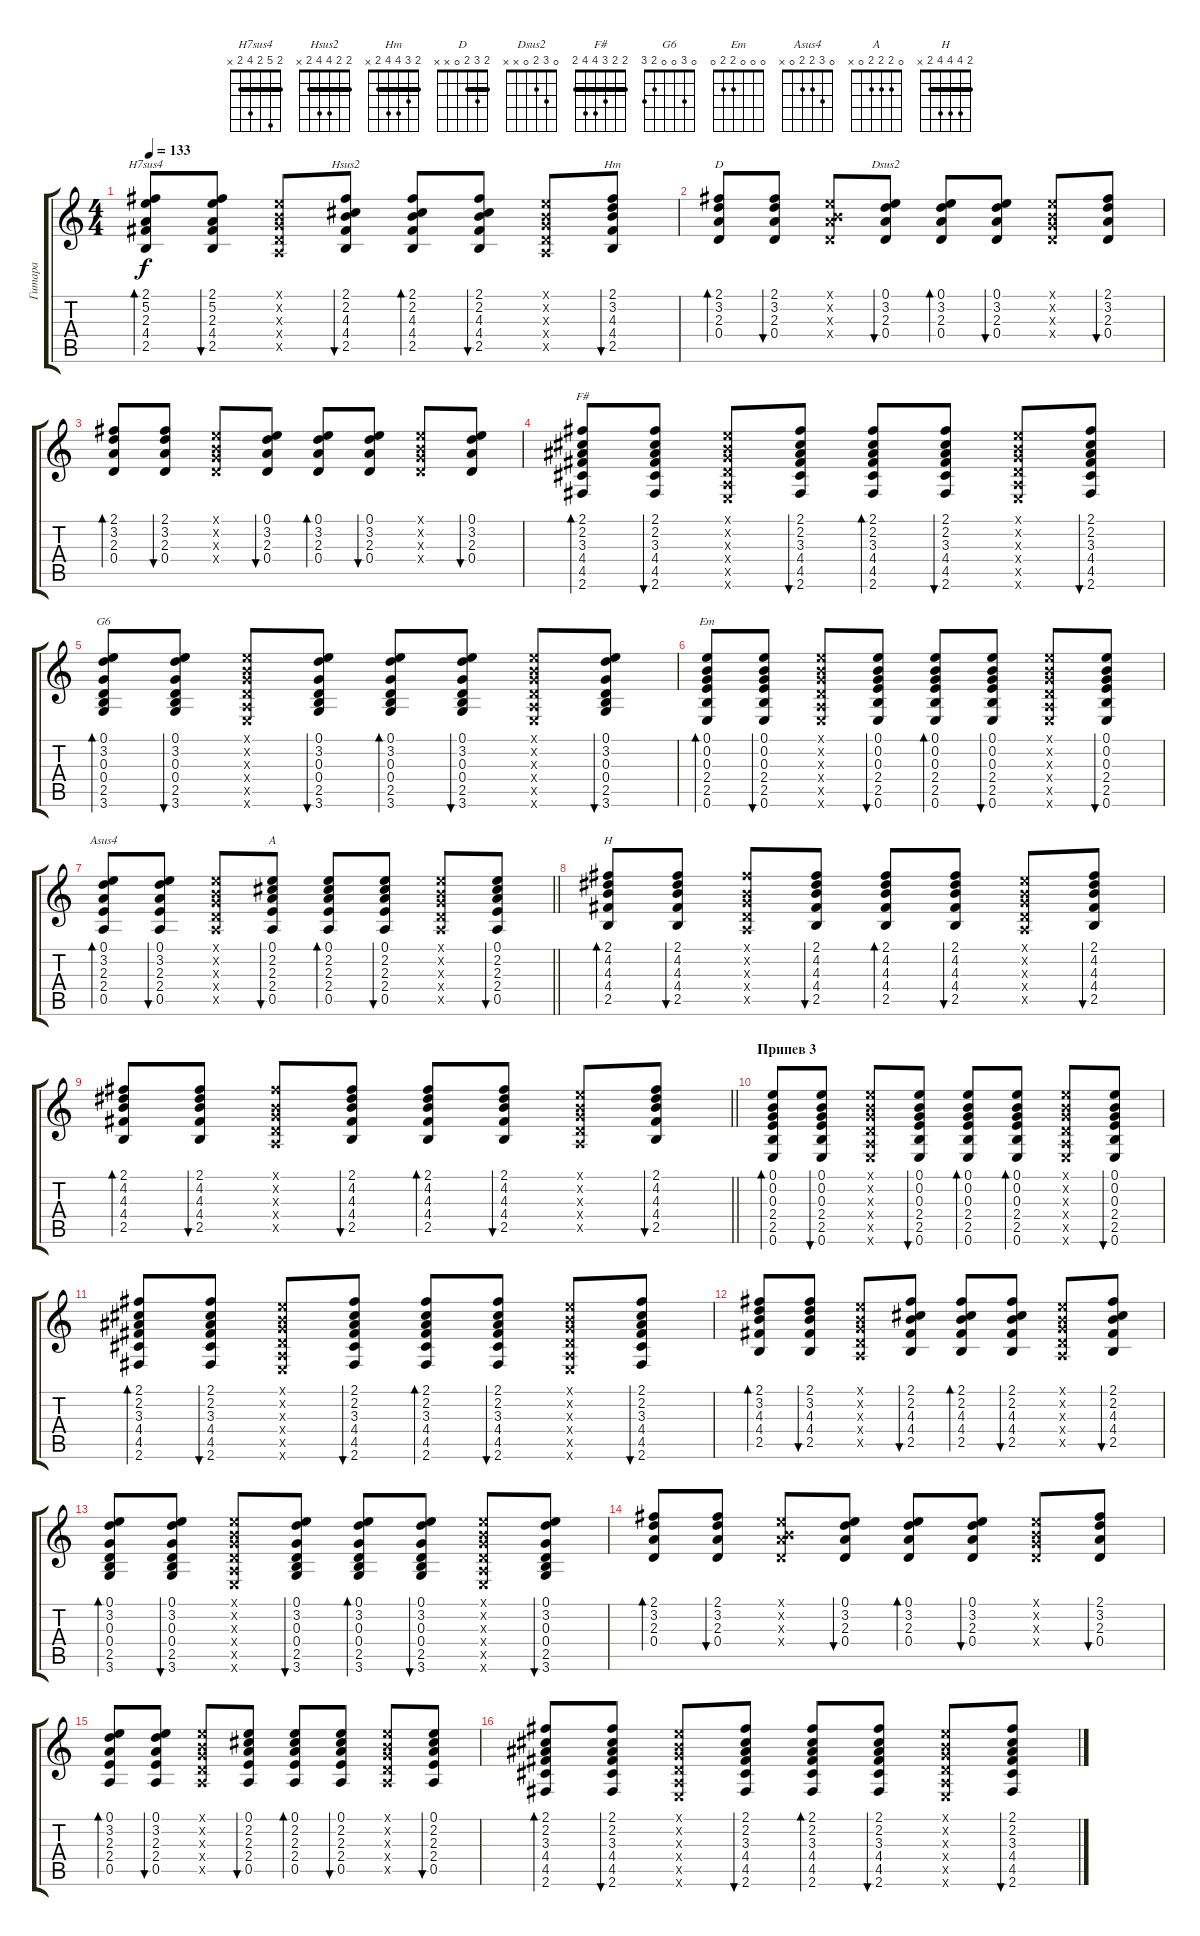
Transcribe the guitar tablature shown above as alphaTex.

\track ("Гитара" "Гитара") {instrument acousticguitarsteel}
\staff {score tabs}
\tuning (E4 B3 G3 D3 A2 E2) {hide}
\chord ("H7sus4" 2 5 2 4 2 x) {barre 2}
\chord ("Hsus2" 2 2 4 4 2 x) {barre 2}
\chord ("Hm" 2 3 4 4 2 x) {barre 2}
\chord ("D" 2 3 2 0 x x) {barre 2}
\chord ("Dsus2" 0 3 2 0 x x)
\chord ("F#" 2 2 3 4 4 2) {barre 2}
\chord ("G6" 0 3 0 0 2 3)
\chord ("Em" 0 0 0 2 2 0)
\chord ("Asus4" 0 3 2 2 0 x)
\chord ("A" 0 2 2 2 0 x)
\chord ("H" 2 4 4 4 2 x) {barre 2}
\ts (4 4)
\tempo 133
\clef g2
\ks c
(2.1 5.2 2.3 4.4 2.5).8{bd 60 ch "H7sus4" dy f} (2.1 5.2 2.3 4.4 2.5).8{bu 60} (0.1{x} 0.2{x} 0.3{x} 0.4{x} 0.5{x}).8 (2.1 2.2 4.3 4.4 2.5).8{bu 60 ch "Hsus2"} (2.1 2.2 4.3 4.4 2.5).8{bd 60} (2.1 2.2 4.3 4.4 2.5).8{bu 60} (0.1{x} 0.2{x} 0.3{x} 0.4{x} 0.5{x}).8 (2.1 3.2 4.3 4.4 2.5).8{bu 60 ch "Hm"} |
(2.1 3.2 2.3 0.4).8{bd 60 ch "D"} (2.1 3.2 2.3 0.4).8{bu 60} (0.1{x} 0.2{x} 2.3{x} 0.4{x}).8 (0.1 3.2 2.3 0.4).8{bu 60 ch "Dsus2"} (0.1 3.2 2.3 0.4).8{bd 60} (0.1 3.2 2.3 0.4).8{bu 60} (0.1{x} 0.2{x} 0.3{x} 0.4{x}).8 (2.1 3.2 2.3 0.4).8{bu 60} |
(2.1 3.2 2.3 0.4).8{bd 60} (2.1 3.2 2.3 0.4).8{bu 60} (0.1{x} 0.2{x} 0.3{x} 0.4{x}).8 (0.1 3.2 2.3 0.4).8{bu 60} (0.1 3.2 2.3 0.4).8{bd 60} (0.1 3.2 2.3 0.4).8{bu 60} (0.1{x} 0.2{x} 0.3{x} 0.4{x}).8 (0.1 3.2 2.3 0.4).8{bu 60} |
(2.1 2.2 3.3 4.4 4.5 2.6).8{bd 60 ch "F#"} (2.1 2.2 3.3 4.4 4.5 2.6).8{bu 60} (0.1{x} 0.2{x} 0.3{x} 0.4{x} 0.5{x} 0.6{x}).8 (2.1 2.2 3.3 4.4 4.5 2.6).8{bu 60} (2.1 2.2 3.3 4.4 4.5 2.6).8{bd 60} (2.1 2.2 3.3 4.4 4.5 2.6).8{bu 60} (0.1{x} 0.2{x} 0.3{x} 0.4{x} 0.5{x} 0.6{x}).8 (2.1 2.2 3.3 4.4 4.5 2.6).8{bu 60} |
(0.1 3.2 0.3 0.4 2.5 3.6).8{bd 60 ch "G6"} (0.1 3.2 0.3 0.4 2.5 3.6).8{bu 60} (0.1{x} 0.2{x} 0.3{x} 0.4{x} 0.5{x} 0.6{x}).8 (0.1 3.2 0.3 0.4 2.5 3.6).8{bu 60} (0.1 3.2 0.3 0.4 2.5 3.6).8{bd 60} (0.1 3.2 0.3 0.4 2.5 3.6).8{bu 60} (0.1{x} 0.2{x} 0.3{x} 0.4{x} 0.5{x} 0.6{x}).8 (0.1 3.2 0.3 0.4 2.5 3.6).8{bu 60} |
(0.1 0.2 0.3 2.4 2.5 0.6).8{bd 60 ch "Em"} (0.1 0.2 0.3 2.4 2.5 0.6).8{bu 60} (0.1{x} 0.2{x} 0.3{x} 0.4{x} 0.5{x} 0.6{x}).8 (0.1 0.2 0.3 2.4 2.5 0.6).8{bu 60} (0.1 0.2 0.3 2.4 2.5 0.6).8{bd 60} (0.1 0.2 0.3 2.4 2.5 0.6).8{bu 60} (0.1{x} 0.2{x} 0.3{x} 0.4{x} 0.5{x} 0.6{x}).8 (0.1 0.2 0.3 2.4 2.5 0.6).8{bu 60} |
\barLineRight lightlight
(0.1 3.2 2.3 2.4 0.5).8{bd 60 ch "Asus4"} (0.1 3.2 2.3 2.4 0.5).8{bu 60} (0.1{x} 0.2{x} 0.3{x} 0.4{x} 0.5{x}).8 (0.1 2.2 2.3 2.4 0.5).8{bu 60 ch "A"} (0.1 2.2 2.3 2.4 0.5).8{bd 60} (0.1 2.2 2.3 2.4 0.5).8{bu 60} (0.1{x} 0.2{x} 0.3{x} 0.4{x} 0.5{x}).8 (0.1 2.2 2.3 2.4 0.5).8{bu 60} |
(2.1 4.2 4.3 4.4 2.5).8{bd 60 ch "H"} (2.1 4.2 4.3 4.4 2.5).8{bu 60} (2.1{x} 0.2{x} 0.3{x} 0.4{x} 0.5{x}).8 (2.1 4.2 4.3 4.4 2.5).8{bu 60} (2.1 4.2 4.3 4.4 2.5).8{bd 60} (2.1 4.2 4.3 4.4 2.5).8{bu 60} (0.1{x} 0.2{x} 0.3{x} 0.4{x} 0.5{x}).8 (2.1 4.2 4.3 4.4 2.5).8{bu 60} |
\barLineRight lightlight
(2.1 4.2 4.3 4.4 2.5).8{bd 60} (2.1 4.2 4.3 4.4 2.5).8{bu 60} (2.1{x} 0.2{x} 0.3{x} 0.4{x} 0.5{x}).8 (2.1 4.2 4.3 4.4 2.5).8{bu 60} (2.1 4.2 4.3 4.4 2.5).8{bd 60} (2.1 4.2 4.3 4.4 2.5).8{bu 60} (0.1{x} 0.2{x} 0.3{x} 0.4{x} 0.5{x}).8 (2.1 4.2 4.3 4.4 2.5).8{bu 60} |
\section ("" "Припев 3")
(0.1 0.2 0.3 2.4 2.5 0.6).8{bd 60} (0.1 0.2 0.3 2.4 2.5 0.6).8{bu 60} (0.1{x} 0.2{x} 0.3{x} 0.4{x} 0.5{x} 0.6{x}).8 (0.1 0.2 0.3 2.4 2.5 0.6).8{bu 60} (0.1 0.2 0.3 2.4 2.5 0.6).8{bd 60} (0.1 0.2 0.3 2.4 2.5 0.6).8{bd 60} (0.1{x} 0.2{x} 0.3{x} 0.4{x} 0.5{x} 0.6{x}).8 (0.1 0.2 0.3 2.4 2.5 0.6).8{bu 60} |
(2.1 2.2 3.3 4.4 4.5 2.6).8{bd 60} (2.1 2.2 3.3 4.4 4.5 2.6).8{bu 60} (0.1{x} 0.2{x} 0.3{x} 0.4{x} 0.5{x} 0.6{x}).8 (2.1 2.2 3.3 4.4 4.5 2.6).8{bu 60} (2.1 2.2 3.3 4.4 4.5 2.6).8{bd 60} (2.1 2.2 3.3 4.4 4.5 2.6).8{bu 60} (0.1{x} 0.2{x} 0.3{x} 0.4{x} 0.5{x} 0.6{x}).8 (2.1 2.2 3.3 4.4 4.5 2.6).8{bu 60} |
(2.1 3.2 4.3 4.4 2.5).8{bd 60} (2.1 3.2 4.3 4.4 2.5).8{bu 60} (0.1{x} 0.2{x} 0.3{x} 0.4{x} 0.5{x}).8 (2.1 2.2 4.3 4.4 2.5).8{bu 60} (2.1 2.2 4.3 4.4 2.5).8{bd 60} (2.1 2.2 4.3 4.4 2.5).8{bu 60} (0.1{x} 0.2{x} 0.3{x} 0.4{x} 0.5{x}).8 (2.1 2.2 4.3 4.4 2.5).8{bu 60} |
(0.1 3.2 0.3 0.4 2.5 3.6).8{bd 60} (0.1 3.2 0.3 0.4 2.5 3.6).8{bu 60} (0.1{x} 0.2{x} 0.3{x} 0.4{x} 0.5{x} 0.6{x}).8 (0.1 3.2 0.3 0.4 2.5 3.6).8{bu 60} (0.1 3.2 0.3 0.4 2.5 3.6).8{bd 60} (0.1 3.2 0.3 0.4 2.5 3.6).8{bu 60} (0.1{x} 0.2{x} 0.3{x} 0.4{x} 0.5{x} 0.6{x}).8 (0.1 3.2 0.3 0.4 2.5 3.6).8{bu 60} |
(2.1 3.2 2.3 0.4).8{bd 60} (2.1 3.2 2.3 0.4).8{bu 60} (0.1{x} 0.2{x} 2.3{x} 0.4{x}).8 (0.1 3.2 2.3 0.4).8{bu 60} (0.1 3.2 2.3 0.4).8{bd 60} (0.1 3.2 2.3 0.4).8{bu 60} (0.1{x} 0.2{x} 0.3{x} 0.4{x}).8 (2.1 3.2 2.3 0.4).8{bu 60} |
(0.1 3.2 2.3 2.4 0.5).8{bd 60} (0.1 3.2 2.3 2.4 0.5).8{bu 60} (0.1{x} 0.2{x} 0.3{x} 0.4{x} 0.5{x}).8 (0.1 2.2 2.3 2.4 0.5).8{bu 60} (0.1 2.2 2.3 2.4 0.5).8{bd 60} (0.1 2.2 2.3 2.4 0.5).8{bu 60} (0.1{x} 0.2{x} 0.3{x} 0.4{x} 0.5{x}).8 (0.1 2.2 2.3 2.4 0.5).8{bu 60} |
(2.1 2.2 3.3 4.4 4.5 2.6).8{bd 60} (2.1 2.2 3.3 4.4 4.5 2.6).8{bu 60} (0.1{x} 0.2{x} 0.3{x} 0.4{x} 0.5{x} 0.6{x}).8 (2.1 2.2 3.3 4.4 4.5 2.6).8{bu 60} (2.1 2.2 3.3 4.4 4.5 2.6).8{bd 60} (2.1 2.2 3.3 4.4 4.5 2.6).8{bu 60} (0.1{x} 0.2{x} 0.3{x} 0.4{x} 0.5{x} 0.6{x}).8 (2.1 2.2 3.3 4.4 4.5 2.6).8{bu 60}
